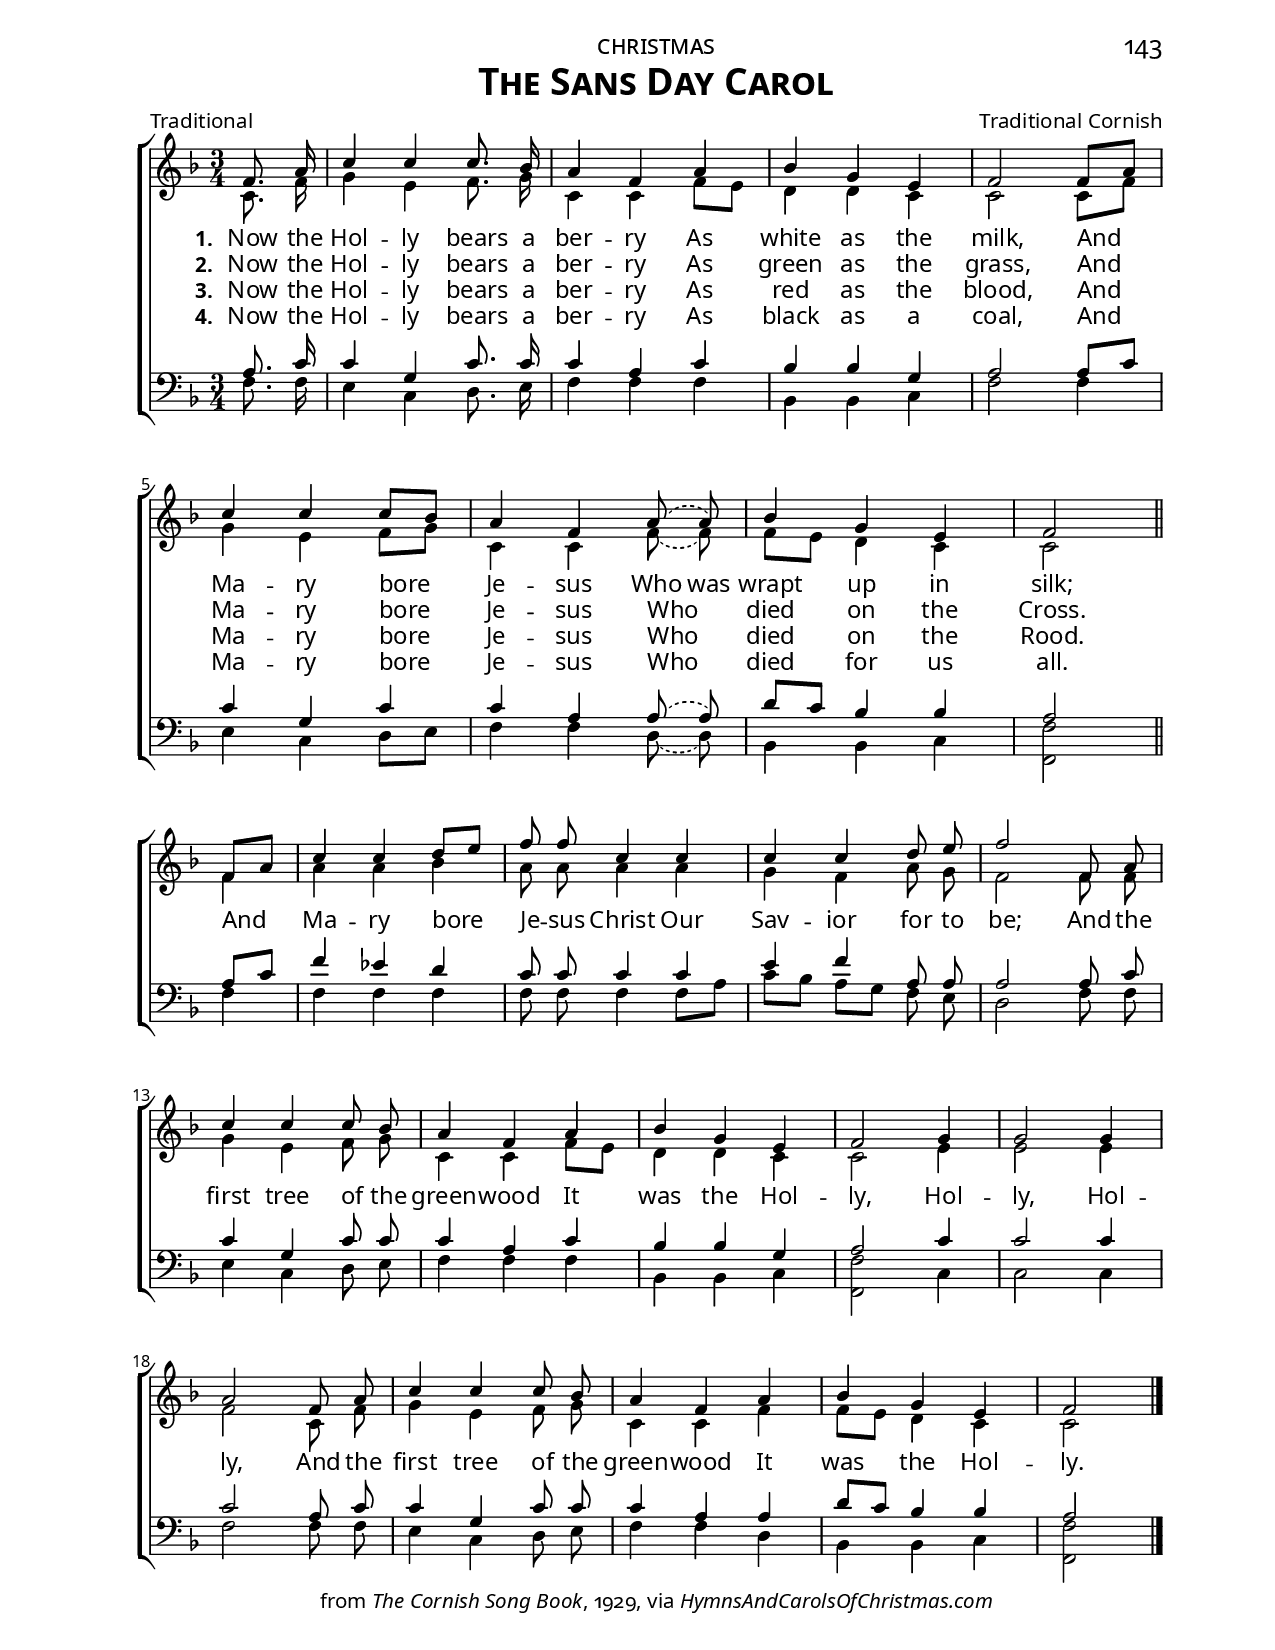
\version "2.24.0"
\include "util.ly"
\header {
  title = \markup{\override #'(font-name . "Garamond Premier Pro Semibold"){ \abs-fontsize #18 \smallCapsOldStyle"The Sans Day Carol"}}
  poet = \markup\oldStyleNum"Traditional"
  composer = \markup\oldStyleNum"Traditional Cornish"
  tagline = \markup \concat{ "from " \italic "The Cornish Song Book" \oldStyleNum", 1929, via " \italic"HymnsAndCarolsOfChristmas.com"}
}
\paper {
  %print-all-headers = ##t
  paper-height = 11\in
  paper-width = 8.5\in
  indent = 0\in
  %system-system-spacing = #'((basic-distance . 10) (padding . 0))
  system-system-spacing =
    #'((basic-distance . 0)
       (minimum-distance . 0)
       (padding . -5)
       (stretchability . 100))
  ragged-last-bottom = ##f
  ragged-bottom = ##f
  two-sided = ##t
  inner-margin = 1\in
  outer-margin = 0.75\in
  top-margin = 0.26\in
  bottom-margin = 0.25\in
  first-page-number = #143
  print-first-page-number = ##t
  headerLine = \markup{\override #'(font-name . "Garamond Premier Pro") \smallCapsOldStyle"christmas"}
  oddHeaderMarkup = \markup\fill-line{
     \override #'(font-name . "Garamond Premier Pro")\abs-fontsize #12.5
     \combine 
        \fill-line{"" \if \should-print-page-number
        \oldStylePageNum""
        }
        \fill-line{\headerLine}
  }
  evenHeaderMarkup = \markup {
     \override #'(font-name . "Garamond Premier Pro")\abs-fontsize #12.5
     \combine
        \if \should-print-page-number
        \oldStylePageNum""
        \fill-line{\headerLine}
  }
}
#(set-global-staff-size 18) \paper{ #(define fonts (make-pango-font-tree "Garamond Premier Pro" "Garamond Premier Pro" "Garamond Premier Pro" (/ 18 20))) }
global = {
  \key f \major
  \time 3/4
  \autoBeamOff
  % Quarter note = 108
}

sopMusic = \relative c' {
  \partial 4 f8. a16 |
  c4 c c8. bes16 |
  a4 f a |
  bes g e |
  f2 f8[ a] |
  c4 c c8[ bes] |
  
  a4 f \slurDashed a8( a) |
  bes4 g e |
  f2 \bar "||" \break
  f8[ a] |
  c4 c d8[ e] |
  f8 f c4 c |
  
  c c d8 e |
  f2 f,8 a |
  c4 c c8 bes |
  a4 f a |
  bes g e |
  f2 g4 |
  
  g2 g4 |
  a2 f8 a |
  c4 c c8 bes |
  a4 f a |
  bes g e |
  \partial 2 f2 \bar "|."
  
}
sopWords = \lyricmode {
  
}

altoMusic = \relative c' {
  c8. f16 |
  g4 e f8. g16 |
  c,4 c f8[ e] |
  d4 d c |
  c2 c8[ f] |
  g4 e f8[ g] |
  
  c,4 c \slurDashed f8( f) |
  f[ e] d4 c |
  c2 |
  f4 |
  a a bes |
  a8 a a4 a |
  
  g f a8 g |
  f2 f8 f |
  g4 e f8 g |
  c,4 c f8[ e] |
  d4 d c |
  c2 e4 |
  
  e2 e4 |
  f2 c8 f |
  g4 e f8 g |
  c,4 c f |
  f8[ e] d4 c |
  c2 \bar "|."
}
altoWords = \lyricmode {
  \dropLyricsV
  \set stanza = #"1. "
  Now the Hol -- ly bears a ber -- ry
  As white as the milk,
  And Ma -- ry bore Je -- sus
  \set ignoreMelismata = ##t
  Who was wrapt up in silk;
  \unset ignoreMelismata
  
  And Ma -- ry bore Je -- sus Christ Our
  Sav -- ior for to be;
  And the first tree of the green -- wood
  It was the Hol -- ly,
  Hol -- ly,
  Hol -- ly,
  And the first tree of the green -- wood
  It was the Hol -- ly.
}
altoWordsII = \lyricmode {
  \dropLyricsV
%\markup\italic
  \set stanza = #"2. "
  Now the Hol -- ly bears a ber -- ry
  As green as the grass,
  And Ma -- ry bore Je -- sus Who died on the Cross.
}
altoWordsIII = \lyricmode {
  \dropLyricsV
  \set stanza = #"3. "
  Now the Hol -- ly bears a ber -- ry
  As red as the blood,
  And Ma -- ry bore Je -- sus Who died on the Rood.
}
altoWordsIV = \lyricmode {
  \dropLyricsV
  \set stanza = #"4. "
  Now the Hol -- ly bears a ber -- ry
  As black as a coal,
  And Ma -- ry bore Je -- sus Who died for us all.
}
altoWordsV = \lyricmode {
  \set stanza = #"5. "
  \set ignoreMelismata = ##t
}
altoWordsVI = \lyricmode {
  \set stanza = #"6. "
  \set ignoreMelismata = ##t
}
tenorMusic = \relative c' {
  a8. c16 |
  c4 g c8. c16 |
  c4 a c |
  bes bes g |
  a2 a8[ c] |
  c4 g c |
  
  c a \slurDashed a8( a) |
  d[ c] bes4 bes |
  a2 |
  a8[ c] |
  f4 ees d |
  c8 c c4 c |
  
  e f a,8 a |
  a2 a8 c |
  c4 g c8 c |
  c4 a c |
  bes bes g |
  a2 c4 |
  
  c2 c4 |
  c2 a8 c |
  c4 g c8 c |
  c4 a a |
  d8[ c] bes4 bes |
  a2 \bar "|."
}
tenorWords = \lyricmode {

}

bassMusic = \relative c {
  f8. f16 |
  e4 c d8. e16 |
  f4 f f |
  bes, bes c |
  f2 f4 |
  e c d8[ e] |
  
  f4 f \slurDashed d8( d) |
  bes4 bes c |
  <f f,>2 |
  f4 |
  f f f |
  f8 f f4 f8[ a] |
  
  c[ bes] a[ g] f e |
  d2 f8 f |
  e4 c d8 e |
  f4 f f |
  bes, bes c |
  <f f,>2 c4 |
  
  c2 c4 |
  f2 f8 f |
  e4 c d8 e |
  f4 f d |
  bes bes c |
  <f f,>2 \bar "|."
}
bassWords = \lyricmode {

}

pianoRH = \relative c' {
  
}
pianoLH = \relative c' {
  
}

\score {
  <<
   \new ChoirStaff <<
    \new Staff = women <<
      \new Voice = "sopranos" { \voiceOne << \global \sopMusic >> }
      \new Voice = "altos" { \voiceTwo << \global \altoMusic >> }
    >>
    \new Lyrics \with { alignAboveContext = #"women" \override VerticalAxisGroup.nonstaff-relatedstaff-spacing = #'((basic-distance . 1))} \lyricsto "sopranos" \sopWords
    \new Lyrics = "altosVI"  \with { alignBelowContext = #"women" } \lyricsto "sopranos" \altoWordsVI
    \new Lyrics = "altosV"  \with { alignBelowContext = #"women" } \lyricsto "sopranos" \altoWordsV
    \new Lyrics = "altosIV"  \with { alignBelowContext = #"women" } \lyricsto "sopranos" \altoWordsIV
    \new Lyrics = "altosIII"  \with { alignBelowContext = #"women" } \lyricsto "sopranos" \altoWordsIII
    \new Lyrics = "altosII"  \with { alignBelowContext = #"women" } \lyricsto "sopranos" \altoWordsII
    \new Lyrics = "altos"  \with { alignBelowContext = #"women" \override VerticalAxisGroup.nonstaff-relatedstaff-spacing = #'((basic-distance . 1)) } \lyricsto "sopranos" \altoWords
   \new Staff = men <<
      \clef bass
      \new Voice = "tenors" { \voiceOne << \global \tenorMusic >> }
      \new Voice = "basses" { \voiceTwo << \global \bassMusic >> }
    >>
    \new Lyrics \with { alignAboveContext = #"men" \override VerticalAxisGroup.nonstaff-relatedstaff-spacing = #'((basic-distance . 1)) } \lyricsto "tenors" \tenorWords
    \new Lyrics \with { alignBelowContext = #"men" \override VerticalAxisGroup.nonstaff-relatedstaff-spacing = #'((basic-distance . 1)) } \lyricsto "basses" \bassWords
  >>
%    \new PianoStaff << \new Staff { \new Voice { \pianoRH } } \new Staff { \clef "bass" \pianoLH } >>
  >>
  \layout {
  \context {
    \Lyrics
    \override LyricText.font-size = #1.3
  }
    \context {
      \Score
      %\override SpacingSpanner.base-shortest-duration = #(ly:make-moment 1/8)
      %\override SpacingSpanner.common-shortest-duration = #(ly:make-moment 1/4)
    }
    \context {
      % Remove all empty staves
      % \Staff \RemoveEmptyStaves \override VerticalAxisGroup.remove-first = ##t
    }
    \context {
      \Lyrics
      \override LyricText.X-offset = #center-on-word
    }
  }
}

